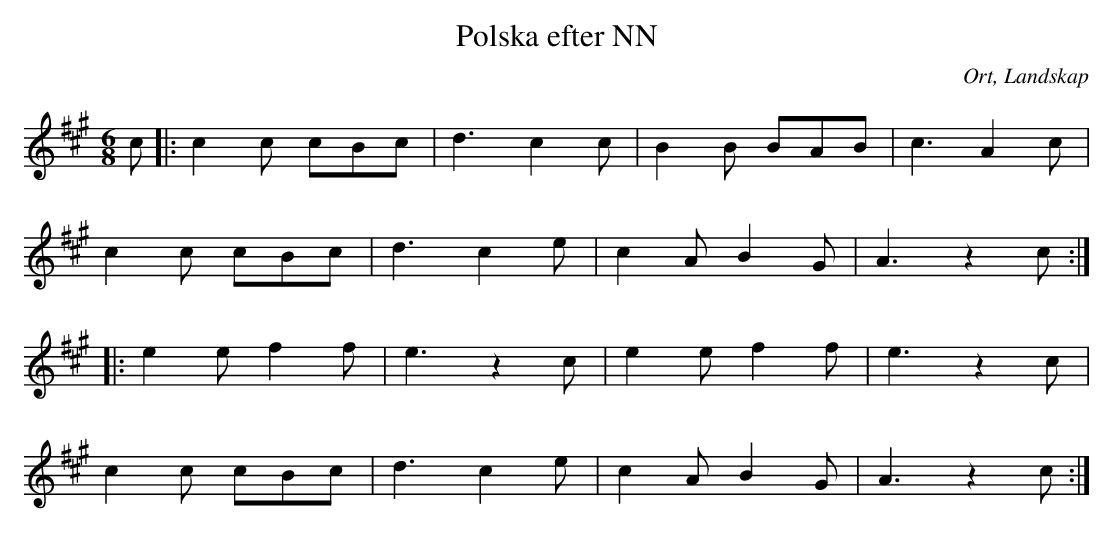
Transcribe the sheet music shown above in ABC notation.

X:1
T:Polska efter NN
O:Ort, Landskap
M:6/8
L:1/8
Q:120
K:A
c |: c2 c cBc | d3 c2 c | B2 B BAB | c3 A2 c |
     c2 c cBc | d3 c2 e | c2 A B2 G | A3 z2 c :|
  |: e2 e f2 f | e3 z2 c | e2 e f2 f | e3 z2 c |
     c2 c cBc | d3 c2 e | c2 A B2 G | A3 z2 c :|
